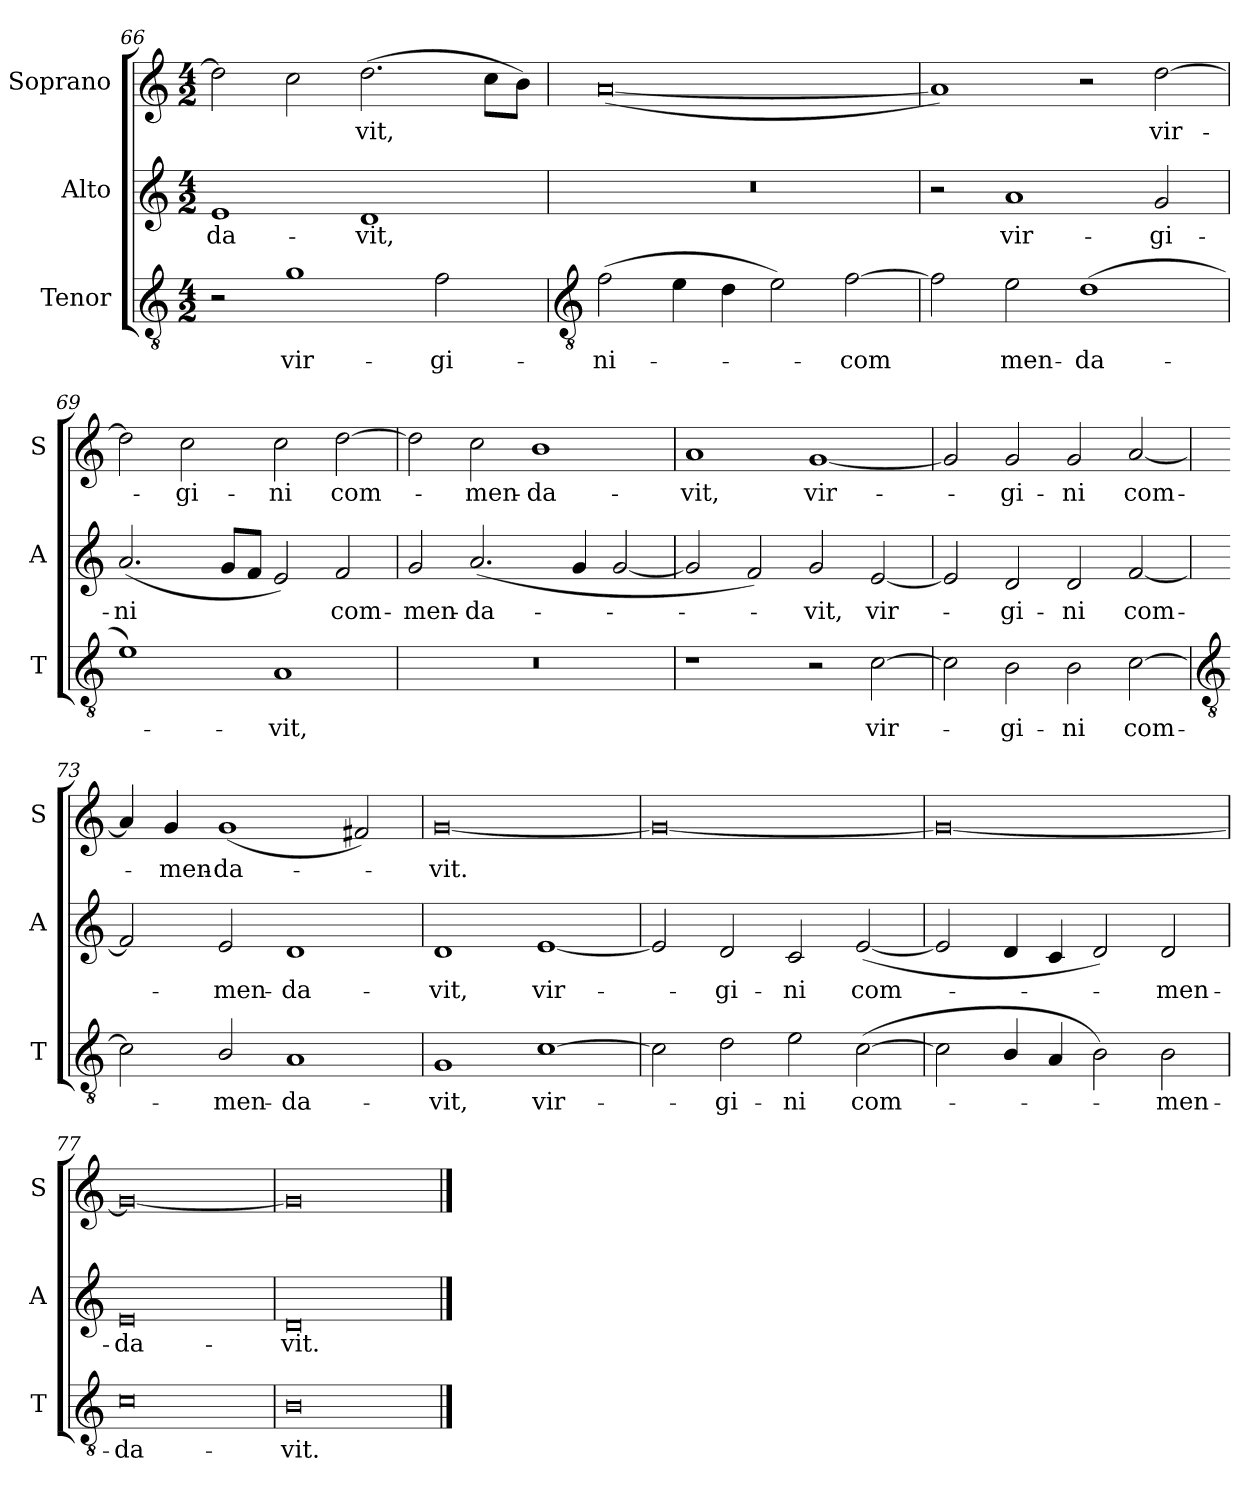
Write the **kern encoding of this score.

**kern	**text	**kern	**text	**kern	**text
*part3	*part3	*part2	*part2	*part1	*part1
*staff3	*staff3	*staff2	*staff2	*staff1	*staff1
*I"Tenor	*	*I"Alto	*	*I"Soprano	*
*I'T	*	*I'A	*	*I'S	*
*clefGv2	*	*clefG2	*	*clefG2	*
*k[]	*	*k[]	*	*k[]	*
*C:	*	*C:	*	*C:	*
*M4/2	*	*M4/2	*	*M4/2	*
=66	=66	=66	=66	=66	=66
!	!	!	!LO:LY:b	!	!
2r	.	1e	-da-	2dd]	.
!	!LO:LY:b	!	!	!	!
1g	vir-	.	.	2cc	.
!	!	!	!LO:LY:b	!	!LO:LY:b
.	.	1d	-vit,	(>2.dd	vit,
!	!LO:LY:b	!	!	!	!
2f	-gi-	.	.	.	.
.	.	.	.	8ccL	.
.	.	.	.	8bJ)	.
!!LO:LB:g=z
=67	=67	=67	=67	=67	=67
*clefGv2	*	*	*	*	*
!	!LO:LY:b	!	!	!	!
(>2f	-ni-	0r	.	(<[0a	.
4e	.	.	.	.	.
4d	.	.	.	.	.
2e)	.	.	.	.	.
!	!LO:LY:b	!	!	!	!
[2f	com	.	.	.	.
=68	=68	=68	=68	=68	=68
2f]	.	2r	.	1a])	.
!	!LO:LY:b	!	!LO:LY:b	!	!
2e	men-	1a	vir-	.	.
!	!LO:LY:b	!	!	!	!
(>1d	-da-	.	.	2r	.
!	!	!	!LO:LY:b	!	!LO:LY:b
.	.	2g	-gi-	[2dd	vir-
=69	=69	=69	=69	=69	=69
!	!	!	!LO:LY:b	!	!
1e)	.	(<2.a	-ni	2dd]	.
!	!	!	!	!	!LO:LY:b
.	.	.	.	2cc	gi-
.	.	8gL	.	.	.
.	.	8fJ	.	.	.
!	!LO:LY:b	!	!	!	!LO:LY:b
1A	vit,	2e)	.	2cc	-ni
!	!	!	!LO:LY:b	!	!LO:LY:b
.	.	2f	com-	[2dd	com-
=70	=70	=70	=70	=70	=70
!	!	!	!LO:LY:b	!	!
0r	.	2g	-men-	2dd]	.
!	!	!	!LO:LY:b	!	!LO:LY:b
.	.	(<2.a	-da-	2cc	men-
!	!	!	!	!	!LO:LY:b
.	.	.	.	1b/	-da-
.	.	4g	.	.	.
.	.	[2g	.	.	.
=71	=71	=71	=71	=71	=71
!	!	!	!	!	!LO:LY:b
1r	.	2g]	.	1a	-vit,
.	.	2f)	.	.	.
!	!	!	!LO:LY:b	!	!LO:LY:b
2r	.	2g	vit,	[1g	vir-
!	!LO:LY:b	!	!LO:LY:b	!	!
[2c	vir-	[2e	vir-	.	.
=72	=72	=72	=72	=72	=72
2c]	.	2e]	.	2g]	.
!	!LO:LY:b	!	!LO:LY:b	!	!LO:LY:b
2B	gi-	2d	gi-	2g	gi-
!	!LO:LY:b	!	!LO:LY:b	!	!LO:LY:b
2B	-ni	2d	-ni	2g	-ni
!	!LO:LY:b	!	!LO:LY:b	!	!LO:LY:b
[2c	com-	[2f	com-	[2a	com-
!!LO:LB:g=z
=73	=73	=73	=73	=73	=73
*clefGv2	*	*	*	*	*
2c]	.	2f]	.	4a]	.
!	!	!	!	!	!LO:LY:b
.	.	.	.	4g	men-
!	!LO:LY:b	!	!LO:LY:b	!	!LO:LY:b
2B/	men-	2e	men-	(<1g	-da-
!	!LO:LY:b	!	!LO:LY:b	!	!
1A	-da-	1d	-da-	.	.
.	.	.	.	2f#X)	.
=74	=74	=74	=74	=74	=74
!	!LO:LY:b	!	!LO:LY:b	!	!LO:LY:b
1G	-vit,	1d	-vit,	[0g	vit.
!	!LO:LY:b	!	!LO:LY:b	!	!
[1c	vir-	[1e	vir-	.	.
=75	=75	=75	=75	=75	=75
2c]	.	2e]	.	0g_	.
!	!LO:LY:b	!	!LO:LY:b	!	!
2d	gi-	2d	gi-	.	.
!	!LO:LY:b	!	!LO:LY:b	!	!
2e	-ni	2c	-ni	.	.
!	!LO:LY:b	!	!LO:LY:b	!	!
(>[2c	com-	(<[2e	com-	.	.
=76	=76	=76	=76	=76	=76
2c]	.	2e]	.	0g_	.
4B/	.	4d	.	.	.
4A	.	4c	.	.	.
2B)	.	2d)	.	.	.
!	!LO:LY:b	!	!LO:LY:b	!	!
2B	men-	2d	men-	.	.
=77	=77	=77	=77	=77	=77
!	!LO:LY:b	!	!LO:LY:b	!	!
0c	-da-	0e	-da-	0g_	.
=78	=78	=78	=78	=78	=78
!	!LO:LY:b	!	!LO:LY:b	!	!
0B	-vit.	0d	-vit.	0g]	.
==	==	==	==	==	==
*-	*-	*-	*-	*-	*-
